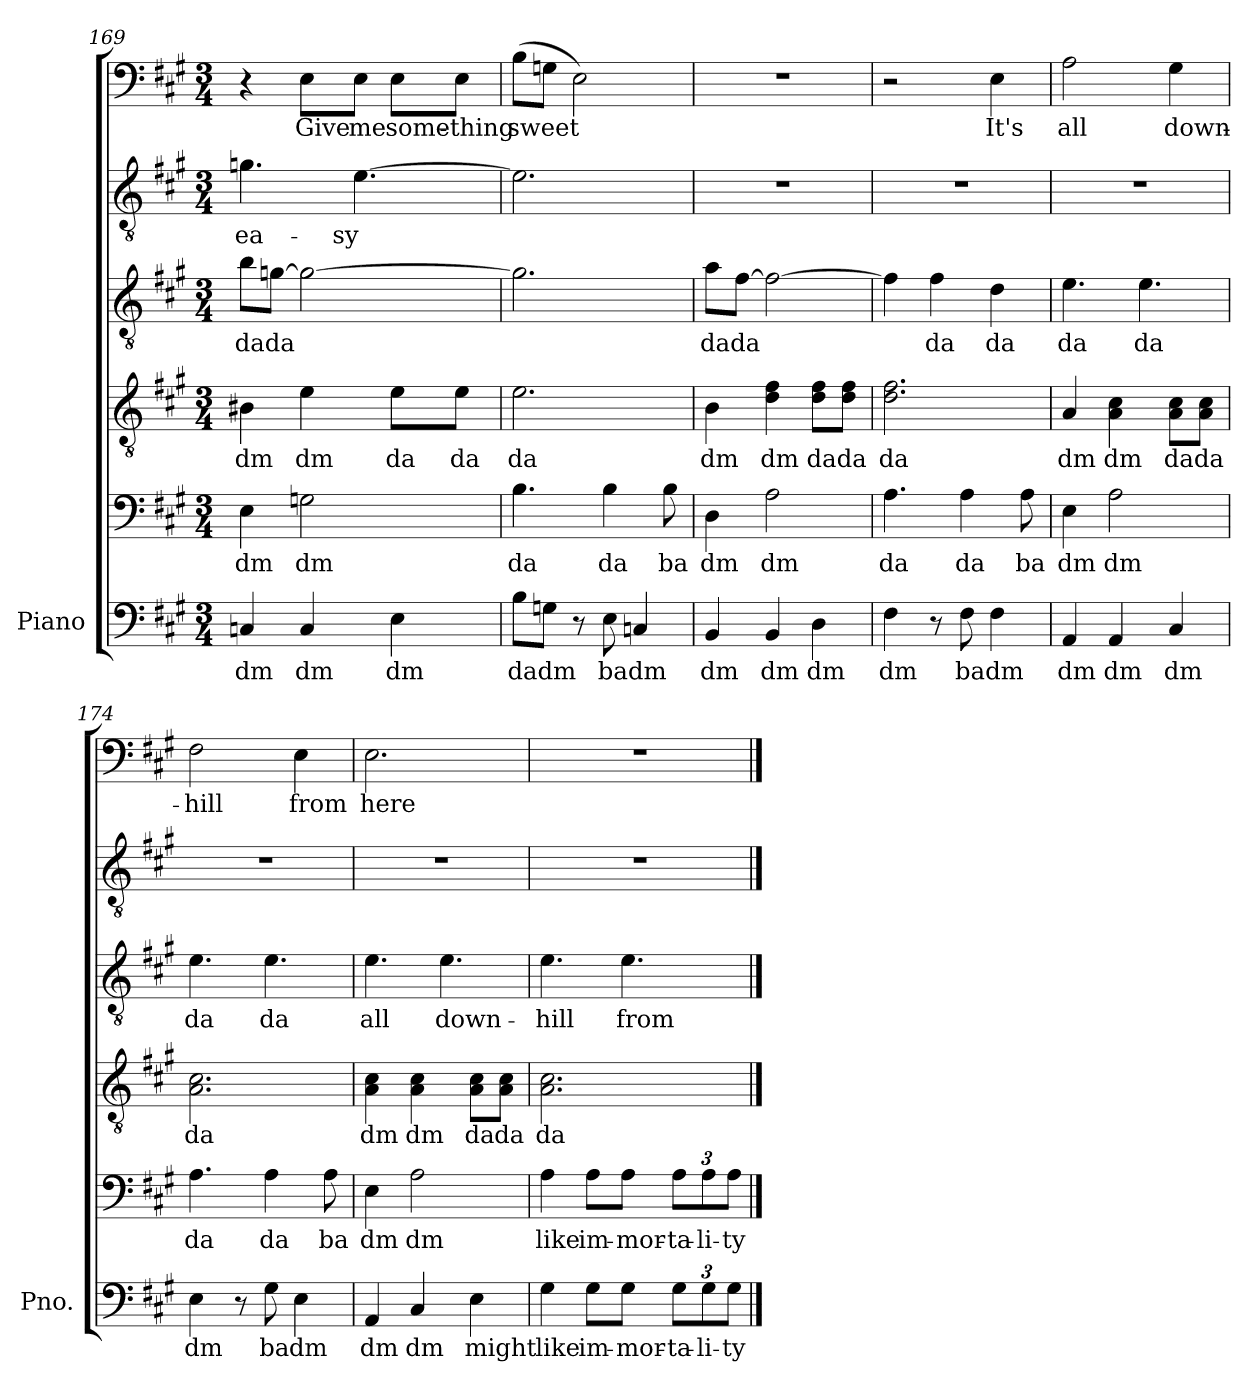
**kern	**text	**kern	**text	**kern	**text	**kern	**text	**kern	**text	**kern	**text
*part1	*part1	*part1	*part1	*part1	*part1	*part1	*part1	*part1	*part1	*part1	*part1
*staff6	*staff6	*staff5	*staff5	*staff4	*staff4	*staff3	*staff3	*staff2	*staff2	*staff1	*staff1
*I"Piano	*	*	*	*	*	*	*	*	*	*	*
*I'Pno.	*	*	*	*	*	*	*	*	*	*	*
*clefF4	*	*clefF4	*	*clefGv2	*	*clefGv2	*	*clefGv2	*	*clefF4	*
*k[f#c#g#]	*	*k[f#c#g#]	*	*k[f#c#g#]	*	*k[f#c#g#]	*	*k[f#c#g#]	*	*k[f#c#g#]	*
*M3/4	*	*M3/4	*	*M3/4	*	*M3/4	*	*M3/4	*	*M3/4	*
=169	=169	=169	=169	=169	=169	=169	=169	=169	=169	=169	=169
!	!LO:LY:b	!	!LO:LY:b	!	!LO:LY:b	!	!LO:LY:b	!	!LO:LY:b	!	!
4Cn/	dm	4E\	dm	4B#X\	dm	8b\L	da	4.gn\	ea-	4r	.
!	!	!	!	!	!	!	!LO:LY:b	!	!	!	!
.	.	.	.	.	.	[8gn\J	da	.	.	.	.
!	!LO:LY:b	!	!LO:LY:b	!	!LO:LY:b	!	!	!	!	!	!LO:LY:b
4C/	dm	2Gn\	dm	4e\	dm	2g\_	.	.	.	8E\L	Give
!	!	!	!	!	!	!	!	!	!LO:LY:b	!	!LO:LY:b
.	.	.	.	.	.	.	.	[4.e\	-sy	8E\J	me
!	!LO:LY:b	!	!	!	!LO:LY:b	!	!	!	!	!	!LO:LY:b
4E\	dm	.	.	8e\L	da	.	.	.	.	8E\L	some-
!	!	!	!	!	!LO:LY:b	!	!	!	!	!	!LO:LY:b
.	.	.	.	8e\J	da	.	.	.	.	8E\J	-thing
!!LO:LB:g=z
=170	=170	=170	=170	=170	=170	=170	=170	=170	=170	=170	=170
!	!LO:LY:b	!	!LO:LY:b	!	!LO:LY:b	!	!	!	!	!	!LO:LY:b
8B\L	da	4.B\	da	2.e\	da	2.g\]	.	2.e\]	.	(>8B\L	sweet
!	!LO:LY:b	!	!	!	!	!	!	!	!	!	!
8Gn\J	dm	.	.	.	.	.	.	.	.	8Gn\J	.
8r	.	.	.	.	.	.	.	.	.	2E\)	.
!	!LO:LY:b	!	!LO:LY:b	!	!	!	!	!	!	!	!
8E\	ba	4B\	da	.	.	.	.	.	.	.	.
!	!LO:LY:b	!	!	!	!	!	!	!	!	!	!
4Cn/	dm	.	.	.	.	.	.	.	.	.	.
!	!	!	!LO:LY:b	!	!	!	!	!	!	!	!
.	.	8B\	ba	.	.	.	.	.	.	.	.
=171	=171	=171	=171	=171	=171	=171	=171	=171	=171	=171	=171
!	!LO:LY:b	!	!LO:LY:b	!	!LO:LY:b	!	!LO:LY:b	!	!	!	!
4BB/	dm	4D\	dm	4B\	dm	8a\L	da	2.r	.	2.r	.
!	!	!	!	!	!	!	!LO:LY:b	!	!	!	!
.	.	.	.	.	.	[8f#\J	da	.	.	.	.
!	!LO:LY:b	!	!LO:LY:b	!	!LO:LY:b	!	!	!	!	!	!
4BB/	dm	2A\	dm	4d\ 4f#\	dm	2f#\_	.	.	.	.	.
!	!LO:LY:b	!	!	!	!LO:LY:b	!	!	!	!	!	!
4D\	dm	.	.	8d\ 8f#\L	da	.	.	.	.	.	.
!	!	!	!	!	!LO:LY:b	!	!	!	!	!	!
.	.	.	.	8d\ 8f#\J	da	.	.	.	.	.	.
=172	=172	=172	=172	=172	=172	=172	=172	=172	=172	=172	=172
!	!LO:LY:b	!	!LO:LY:b	!	!LO:LY:b	!	!	!	!	!	!
4F#\	dm	4.A\	da	2.d\ 2.f#\	da	4f#\]	.	2.r	.	2r	.
!	!	!	!	!	!	!	!LO:LY:b	!	!	!	!
8r	.	.	.	.	.	4f#\	da	.	.	.	.
!	!LO:LY:b	!	!LO:LY:b	!	!	!	!	!	!	!	!
8F#\	ba	4A\	da	.	.	.	.	.	.	.	.
!	!LO:LY:b	!	!	!	!	!	!LO:LY:b	!	!	!	!LO:LY:b
4F#\	dm	.	.	.	.	4d\	da	.	.	4E\	It's
!	!	!	!LO:LY:b	!	!	!	!	!	!	!	!
.	.	8A\	ba	.	.	.	.	.	.	.	.
=173	=173	=173	=173	=173	=173	=173	=173	=173	=173	=173	=173
!	!LO:LY:b	!	!LO:LY:b	!	!LO:LY:b	!	!LO:LY:b	!	!	!	!LO:LY:b
4AA/	dm	4E\	dm	4A/	dm	4.e\	da	2.r	.	2A\	all
!	!LO:LY:b	!	!LO:LY:b	!	!LO:LY:b	!	!	!	!	!	!
4AA/	dm	2A\	dm	4A\ 4c#\	dm	.	.	.	.	.	.
!	!	!	!	!	!	!	!LO:LY:b	!	!	!	!
.	.	.	.	.	.	4.e\	da	.	.	.	.
!	!LO:LY:b	!	!	!	!LO:LY:b	!	!	!	!	!	!LO:LY:b
4C#/	dm	.	.	8A\ 8c#\L	da	.	.	.	.	4G#\	down-
!	!	!	!	!	!LO:LY:b	!	!	!	!	!	!
.	.	.	.	8A\ 8c#\J	da	.	.	.	.	.	.
=174	=174	=174	=174	=174	=174	=174	=174	=174	=174	=174	=174
!	!LO:LY:b	!	!LO:LY:b	!	!LO:LY:b	!	!LO:LY:b	!	!	!	!LO:LY:b
4E\	dm	4.A\	da	2.A\ 2.c#\	da	4.e\	da	2.r	.	2F#\	-hill
8r	.	.	.	.	.	.	.	.	.	.	.
!	!LO:LY:b	!	!LO:LY:b	!	!	!	!LO:LY:b	!	!	!	!
8G#\	ba	4A\	da	.	.	4.e\	da	.	.	.	.
!	!LO:LY:b	!	!	!	!	!	!	!	!	!	!LO:LY:b
4E\	dm	.	.	.	.	.	.	.	.	4E\	from
!	!	!	!LO:LY:b	!	!	!	!	!	!	!	!
.	.	8A\	ba	.	.	.	.	.	.	.	.
=175	=175	=175	=175	=175	=175	=175	=175	=175	=175	=175	=175
!	!LO:LY:b	!	!LO:LY:b	!	!LO:LY:b	!	!LO:LY:b	!	!	!	!LO:LY:b
4AA/	dm	4E\	dm	4A\ 4c#\	dm	4.e\	all	2.r	.	2.E\	here
!	!LO:LY:b	!	!LO:LY:b	!	!LO:LY:b	!	!	!	!	!	!
4C#/	dm	2A\	dm	4A\ 4c#\	dm	.	.	.	.	.	.
!	!	!	!	!	!	!	!LO:LY:b	!	!	!	!
.	.	.	.	.	.	4.e\	down-	.	.	.	.
!	!LO:LY:b	!	!	!	!LO:LY:b	!	!	!	!	!	!
4E\	might	.	.	8A\ 8c#\L	da	.	.	.	.	.	.
!	!	!	!	!	!LO:LY:b	!	!	!	!	!	!
.	.	.	.	8A\ 8c#\J	da	.	.	.	.	.	.
!!LO:PB:g=z
=176	=176	=176	=176	=176	=176	=176	=176	=176	=176	=176	=176
!	!LO:LY:b	!	!LO:LY:b	!	!LO:LY:b	!	!LO:LY:b	!	!	!	!
4G#\	like	4A\	like	2.A\ 2.c#\	da	4.e\	-hill	2.r	.	2.r	.
!	!LO:LY:b	!	!LO:LY:b	!	!	!	!	!	!	!	!
8G#\L	im-	8A\L	im-	.	.	.	.	.	.	.	.
!	!LO:LY:b	!	!LO:LY:b	!	!	!	!LO:LY:b	!	!	!	!
8G#\J	-mor-	8A\J	-mor-	.	.	4.e\	from	.	.	.	.
*Xbrackettup	*	*	*	*	*	*	*	*	*	*	*
!	!LO:LY:b	!	!	!	!	!	!	!	!	!	!
*	*	*Xbrackettup	*	*	*	*	*	*	*	*	*
!	!	!	!LO:LY:b	!	!	!	!	!	!	!	!
12G#\L	-ta-	12A\L	-ta-	.	.	.	.	.	.	.	.
!	!LO:LY:b	!	!LO:LY:b	!	!	!	!	!	!	!	!
12G#\	-li-	12A\	-li-	.	.	.	.	.	.	.	.
!	!LO:LY:b	!	!LO:LY:b	!	!	!	!	!	!	!	!
12G#\J	-ty	12A\J	-ty	.	.	.	.	.	.	.	.
==	==	==	==	==	==	==	==	==	==	==	==
*-	*-	*-	*-	*-	*-	*-	*-	*-	*-	*-	*-
